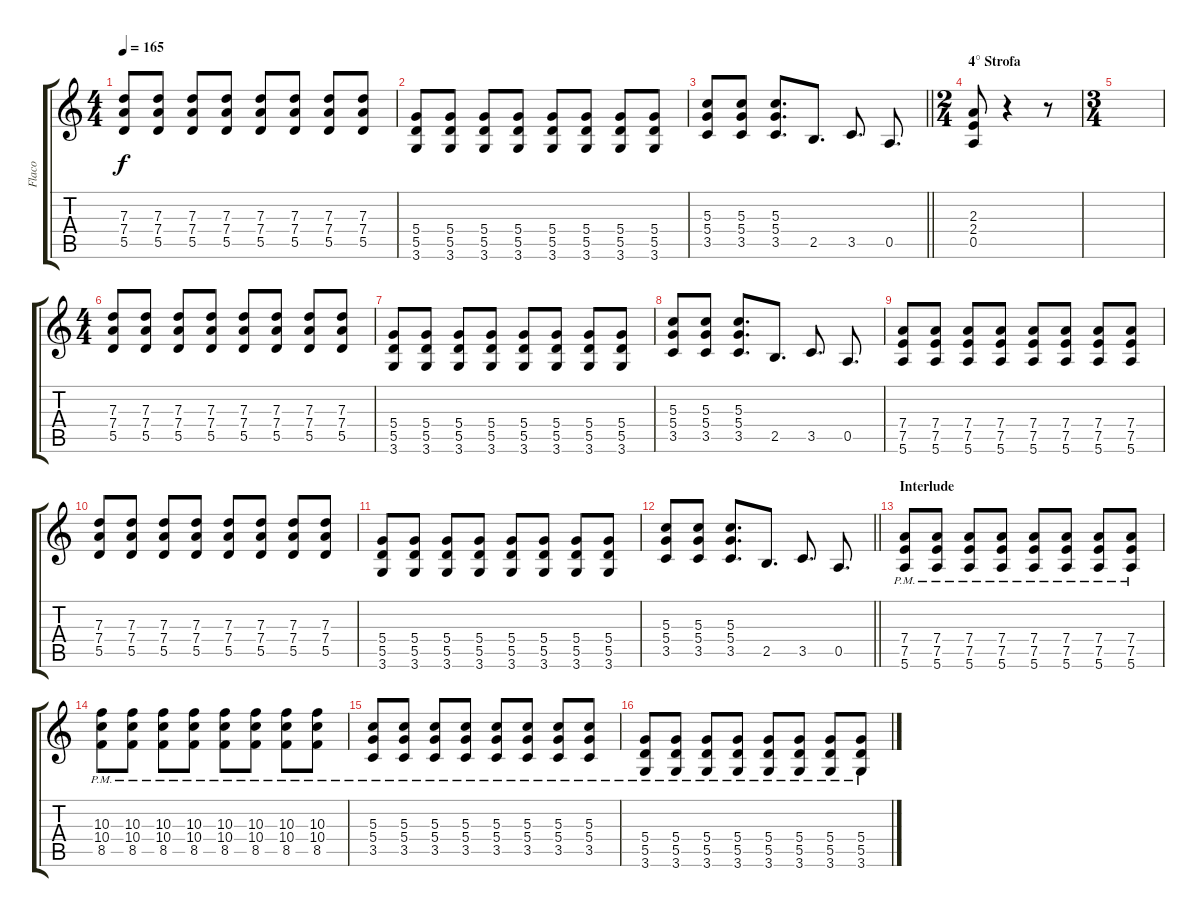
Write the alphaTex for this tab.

\track ("Flaco" "Flaco") {instrument distortionguitar}
\staff {score tabs}
\tuning (E4 B3 G3 D3 A2 E2) {hide}
\ts (4 4)
\tempo 165
\clef g2
\ks c
(7.3 7.4 5.5).8{dy f} (7.3 7.4 5.5).8 (7.3 7.4 5.5).8 (7.3 7.4 5.5).8 (7.3 7.4 5.5).8 (7.3 7.4 5.5).8 (7.3 7.4 5.5).8 (7.3 7.4 5.5).8 |
(5.4 5.5 3.6).8 (5.4 5.5 3.6).8 (5.4 5.5 3.6).8 (5.4 5.5 3.6).8 (5.4 5.5 3.6).8 (5.4 5.5 3.6).8 (5.4 5.5 3.6).8 (5.4 5.5 3.6).8 |
\barLineRight lightlight
(5.3 5.4 3.5).8 (5.3 5.4 3.5).8 (5.3 5.4 3.5).8{d} 2.5.8{d} 3.5.8{d} 0.5.8{d} |
\ts (2 4)
\section ("" "4° Strofa")
(2.3 2.4 0.5).8 r.4 r.8 |
\ts (3 4)
|
\ts (4 4)
(7.3 7.4 5.5).8 (7.3 7.4 5.5).8 (7.3 7.4 5.5).8 (7.3 7.4 5.5).8 (7.3 7.4 5.5).8 (7.3 7.4 5.5).8 (7.3 7.4 5.5).8 (7.3 7.4 5.5).8 |
(5.4 5.5 3.6).8 (5.4 5.5 3.6).8 (5.4 5.5 3.6).8 (5.4 5.5 3.6).8 (5.4 5.5 3.6).8 (5.4 5.5 3.6).8 (5.4 5.5 3.6).8 (5.4 5.5 3.6).8 |
(5.3 5.4 3.5).8 (5.3 5.4 3.5).8 (5.3 5.4 3.5).8{d} 2.5.8{d} 3.5.8{d} 0.5.8{d} |
(7.4 7.5 5.6).8 (7.4 7.5 5.6).8 (7.4 7.5 5.6).8 (7.4 7.5 5.6).8 (7.4 7.5 5.6).8 (7.4 7.5 5.6).8 (7.4 7.5 5.6).8 (7.4 7.5 5.6).8 |
(7.3 7.4 5.5).8 (7.3 7.4 5.5).8 (7.3 7.4 5.5).8 (7.3 7.4 5.5).8 (7.3 7.4 5.5).8 (7.3 7.4 5.5).8 (7.3 7.4 5.5).8 (7.3 7.4 5.5).8 |
(5.4 5.5 3.6).8 (5.4 5.5 3.6).8 (5.4 5.5 3.6).8 (5.4 5.5 3.6).8 (5.4 5.5 3.6).8 (5.4 5.5 3.6).8 (5.4 5.5 3.6).8 (5.4 5.5 3.6).8 |
\barLineRight lightlight
(5.3 5.4 3.5).8 (5.3 5.4 3.5).8 (5.3 5.4 3.5).8{d} 2.5.8{d} 3.5.8{d} 0.5.8{d} |
\section ("" "Interlude")
(7.4{pm} 7.5{pm} 5.6{pm}).8 (7.4{pm} 7.5{pm} 5.6{pm}).8 (7.4{pm} 7.5{pm} 5.6{pm}).8 (7.4{pm} 7.5{pm} 5.6{pm}).8 (7.4{pm} 7.5{pm} 5.6{pm}).8 (7.4{pm} 7.5{pm} 5.6{pm}).8 (7.4{pm} 7.5{pm} 5.6{pm}).8 (7.4{pm} 7.5{pm} 5.6{pm}).8 |
(10.3{pm} 10.4{pm} 8.5{pm}).8 (10.3{pm} 10.4{pm} 8.5{pm}).8 (10.3{pm} 10.4{pm} 8.5{pm}).8 (10.3{pm} 10.4{pm} 8.5{pm}).8 (10.3{pm} 10.4{pm} 8.5{pm}).8 (10.3{pm} 10.4{pm} 8.5{pm}).8 (10.3{pm} 10.4{pm} 8.5{pm}).8 (10.3{pm} 10.4{pm} 8.5{pm}).8 |
(5.3{pm} 5.4{pm} 3.5{pm}).8 (5.3{pm} 5.4{pm} 3.5{pm}).8 (5.3{pm} 5.4{pm} 3.5{pm}).8 (5.3{pm} 5.4{pm} 3.5{pm}).8 (5.3{pm} 5.4{pm} 3.5{pm}).8 (5.3{pm} 5.4{pm} 3.5{pm}).8 (5.3{pm} 5.4{pm} 3.5{pm}).8 (5.3{pm} 5.4{pm} 3.5{pm}).8 |
(5.4{pm} 5.5{pm} 3.6{pm}).8 (5.4{pm} 5.5{pm} 3.6{pm}).8 (5.4{pm} 5.5{pm} 3.6{pm}).8 (5.4{pm} 5.5{pm} 3.6{pm}).8 (5.4{pm} 5.5{pm} 3.6{pm}).8 (5.4{pm} 5.5{pm} 3.6{pm}).8 (5.4{pm} 5.5{pm} 3.6{pm}).8 (5.4{pm} 5.5{pm} 3.6{pm}).8
